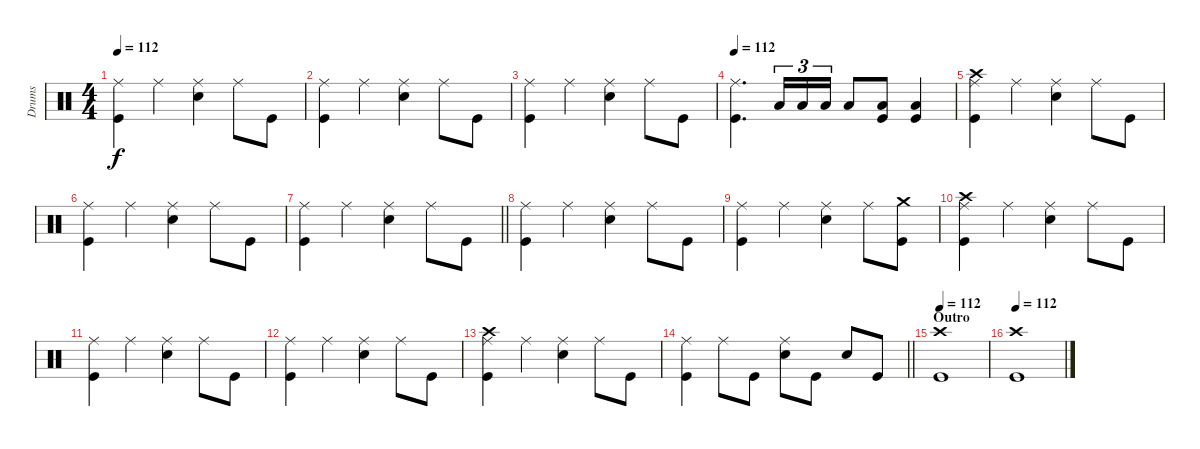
\track ("Drums" "Drums") {instrument percussion}
\staff {score}
\articulation defaults
\ts (4 4)
\tempo 112
\clef neutral
\ks c
("Ride (middle)" "Kick (hit)").4{dy f} "Ride (middle)".4 ("Ride (middle)" "Snare (hit) 2").4 "Ride (middle)".8 "Kick (hit)".8 |
("Ride (middle)" "Kick (hit)").4 "Ride (middle)".4 ("Ride (middle)" "Snare (hit) 2").4 "Ride (middle)".8 "Kick (hit)".8 |
("Ride (middle)" "Kick (hit)").4 "Ride (middle)".4 ("Ride (middle)" "Snare (hit) 2").4 "Ride (middle)".8 "Kick (hit)".8 |
\tempo 112
("Ride (middle)" "Kick (hit)").4{d} "Low Tom (hit)".16{tu (3 2)} "Low Tom (hit)".16{tu (3 2)} "Low Tom (hit)".16{tu (3 2)} "Low Floor Tom (hit)".8 ("Low Floor Tom (hit)" "Kick (hit)").8 ("Low Floor Tom (hit)" "Kick (hit)").4 |
("Ride (middle)" "Crash high (hit)" "Kick (hit)").4 "Ride (middle)".4 ("Ride (middle)" "Snare (hit) 2").4 "Ride (middle)".8 "Kick (hit)".8 |
("Ride (middle)" "Kick (hit)").4 "Ride (middle)".4 ("Ride (middle)" "Snare (hit) 2").4 "Ride (middle)".8 "Kick (hit)".8 |
\barLineRight lightlight
("Ride (middle)" "Kick (hit)").4 "Ride (middle)".4 ("Ride (middle)" "Snare (hit) 2").4 "Ride (middle)".8 "Kick (hit)".8 |
("Ride (middle)" "Kick (hit)").4 "Ride (middle)".4 ("Ride (middle)" "Snare (hit) 2").4 "Ride (middle)".8 "Kick (hit)".8 |
("Ride (middle)" "Kick (hit)").4 "Ride (middle)".4 ("Ride (middle)" "Snare (hit) 2").4 "Ride (middle)".8 ("Crash medium (hit)" "Kick (hit)").8 |
("Ride (middle)" "Crash high (hit)" "Kick (hit)").4 "Ride (middle)".4 ("Ride (middle)" "Snare (hit) 2").4 "Ride (middle)".8 "Kick (hit)".8 |
("Ride (middle)" "Kick (hit)").4 "Ride (middle)".4 ("Ride (middle)" "Snare (hit) 2").4 "Ride (middle)".8 "Kick (hit)".8 |
("Ride (middle)" "Kick (hit)").4 "Ride (middle)".4 ("Ride (middle)" "Snare (hit) 2").4 "Ride (middle)".8 "Kick (hit)".8 |
("Ride (middle)" "Crash high (hit)" "Kick (hit)").4 "Ride (middle)".4 ("Ride (middle)" "Snare (hit) 2").4 "Ride (middle)".8 "Kick (hit)".8 |
\barLineRight lightlight
("Ride (middle)" "Kick (hit)").4 "Ride (middle)".8 "Kick (hit)".8 ("Ride (middle)" "Snare (hit) 2").8 "Kick (hit)".8 "Snare (hit) 2".8 "Kick (hit)".8 |
\section ("" "Outro")
\tempo 112
("Crash high (hit)" "Kick (hit)").1 |
\tempo 112
("Crash high (hit)" "Kick (hit)").1
